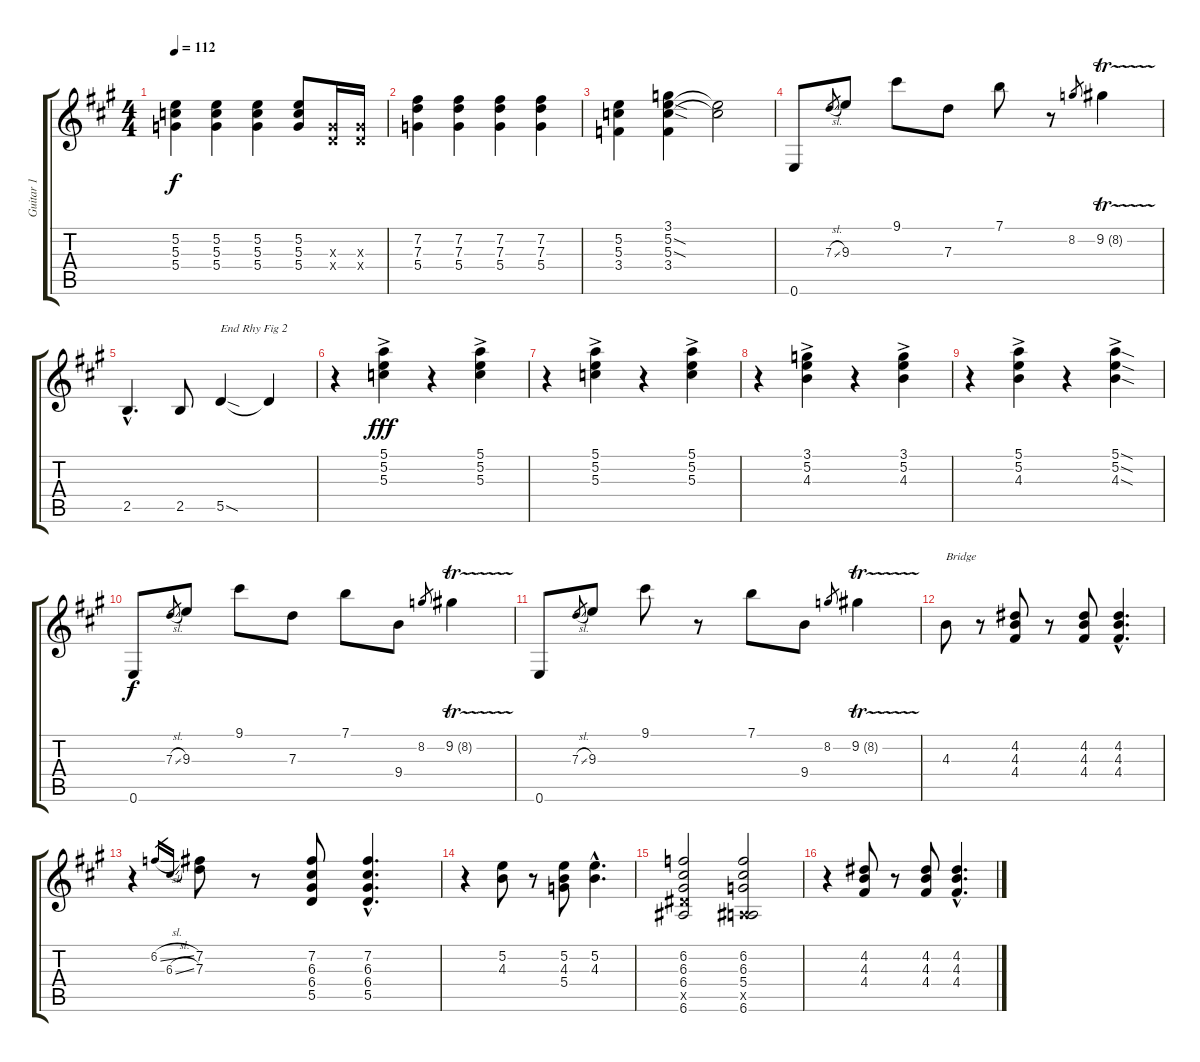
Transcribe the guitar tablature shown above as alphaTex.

\track ("Guitar 1" "Guitar 1") {instrument distortionguitar}
\staff {score tabs}
\tuning (E4 B3 G3 D3 A2 E2) {hide}
\ts (4 4)
\tempo 112
\clef g2
\ks a
(5.2 5.3 5.4).4{dy f} (5.2 5.3 5.4).4 (5.2 5.3 5.4).4 (5.2 5.3 5.4).8 (0.3{x} 0.4{x}).16 (0.3{x} 0.4{x}).16 |
(7.2 7.3 5.4).4 (7.2 7.3 5.4).4 (7.2 7.3 5.4).4 (7.2 7.3 5.4).4 |
(5.2 5.3 3.4).4 (3.1 5.2{sod} 5.3{sod} 3.4).4 (5.2{t} 5.3{t}).2 |
0.6.8 7.3{sl}.8{gr} 9.3.8 9.1.8 7.3.8 7.1.8 r.8 8.2.8{gr} 9.2{tr (8 32)}.4 |
2.5{hac}.4{d} 2.5.8 5.5{sod}.4{txt "End Rhy Fig 2"} 5.5{t}.4 |
r.4 (5.1{ac} 5.2 5.3).4{dy fff} r.4 (5.1 5.2 5.3{ac}).4 |
r.4 (5.1{ac} 5.2 5.3).4 r.4 (5.1 5.2 5.3{ac}).4 |
r.4 (3.1{ac} 5.2 4.3).4 r.4 (3.1 5.2 4.3{ac}).4 |
r.4 (5.1{ac} 5.2 4.3).4 r.4 (5.1{sod} 5.2{sod} 4.3{sod ac}).4 |
0.6.8{dy f} 7.3{sl}.8{gr} 9.3.8 9.1.8 7.3.8 7.1.8 9.4.8 8.2.8{gr} 9.2{tr (8 32)}.4 |
0.6.8 7.3{sl}.8{gr} 9.3.8 9.1.8 r.8 7.1.8 9.4.8 8.2.8{gr} 9.2{tr (8 32)}.4 |
4.3.8{txt "Bridge"} r.8 (4.2 4.3 4.4).8 r.8 (4.2 4.3 4.4).8 (4.2{hac} 4.3{hac} 4.4{hac}).4{d} |
r.4 6.2{sl}.16{gr} 6.3{sl}.16{gr} (7.2 7.3).8 r.8 (7.2 6.3 6.4 5.5).8 (7.2{hac} 6.3{hac} 6.4{hac} 5.5{hac}).4{d} |
r.4 (5.2 4.3).8 r.8 (5.2 4.3 5.4).8 (5.2{hac} 4.3{hac}).4{d} |
(6.2 6.3 6.4 6.5{x} 6.6).2 (6.2 6.3 5.4 0.5{x} 6.6).2 |
r.4 (4.2 4.3 4.4).8 r.8 (4.2 4.3 4.4).8 (4.2{hac} 4.3{hac} 4.4{hac}).4{d}
